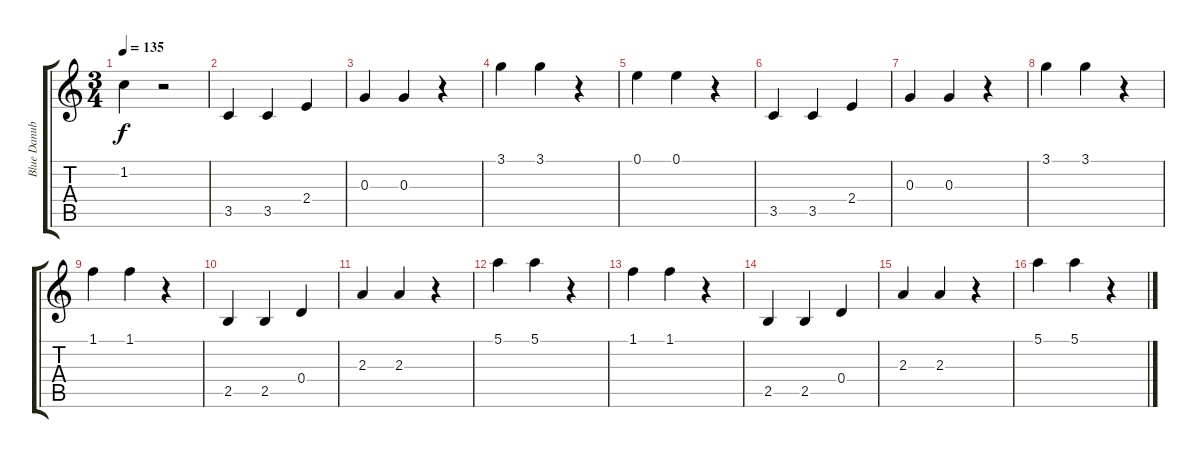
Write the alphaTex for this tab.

\track ("Blue Danube" "Blue Danub") {instrument acousticguitarnylon}
\staff {score tabs}
\tuning (E4 B3 G3 D3 A2 E2) {hide}
\ts (3 4)
\tempo 135
\clef g2
\ks c
1.2.4{dy f} r.2 |
3.5.4 3.5.4 2.4.4 |
0.3.4 0.3.4 r.4 |
3.1.4 3.1.4 r.4 |
0.1.4 0.1.4 r.4 |
3.5.4 3.5.4 2.4.4 |
0.3.4 0.3.4 r.4 |
3.1.4 3.1.4 r.4 |
1.1.4 1.1.4 r.4 |
2.5.4 2.5.4 0.4.4 |
2.3.4 2.3.4 r.4 |
5.1.4 5.1.4 r.4 |
1.1.4 1.1.4 r.4 |
2.5.4 2.5.4 0.4.4 |
2.3.4 2.3.4 r.4 |
5.1.4 5.1.4 r.4
